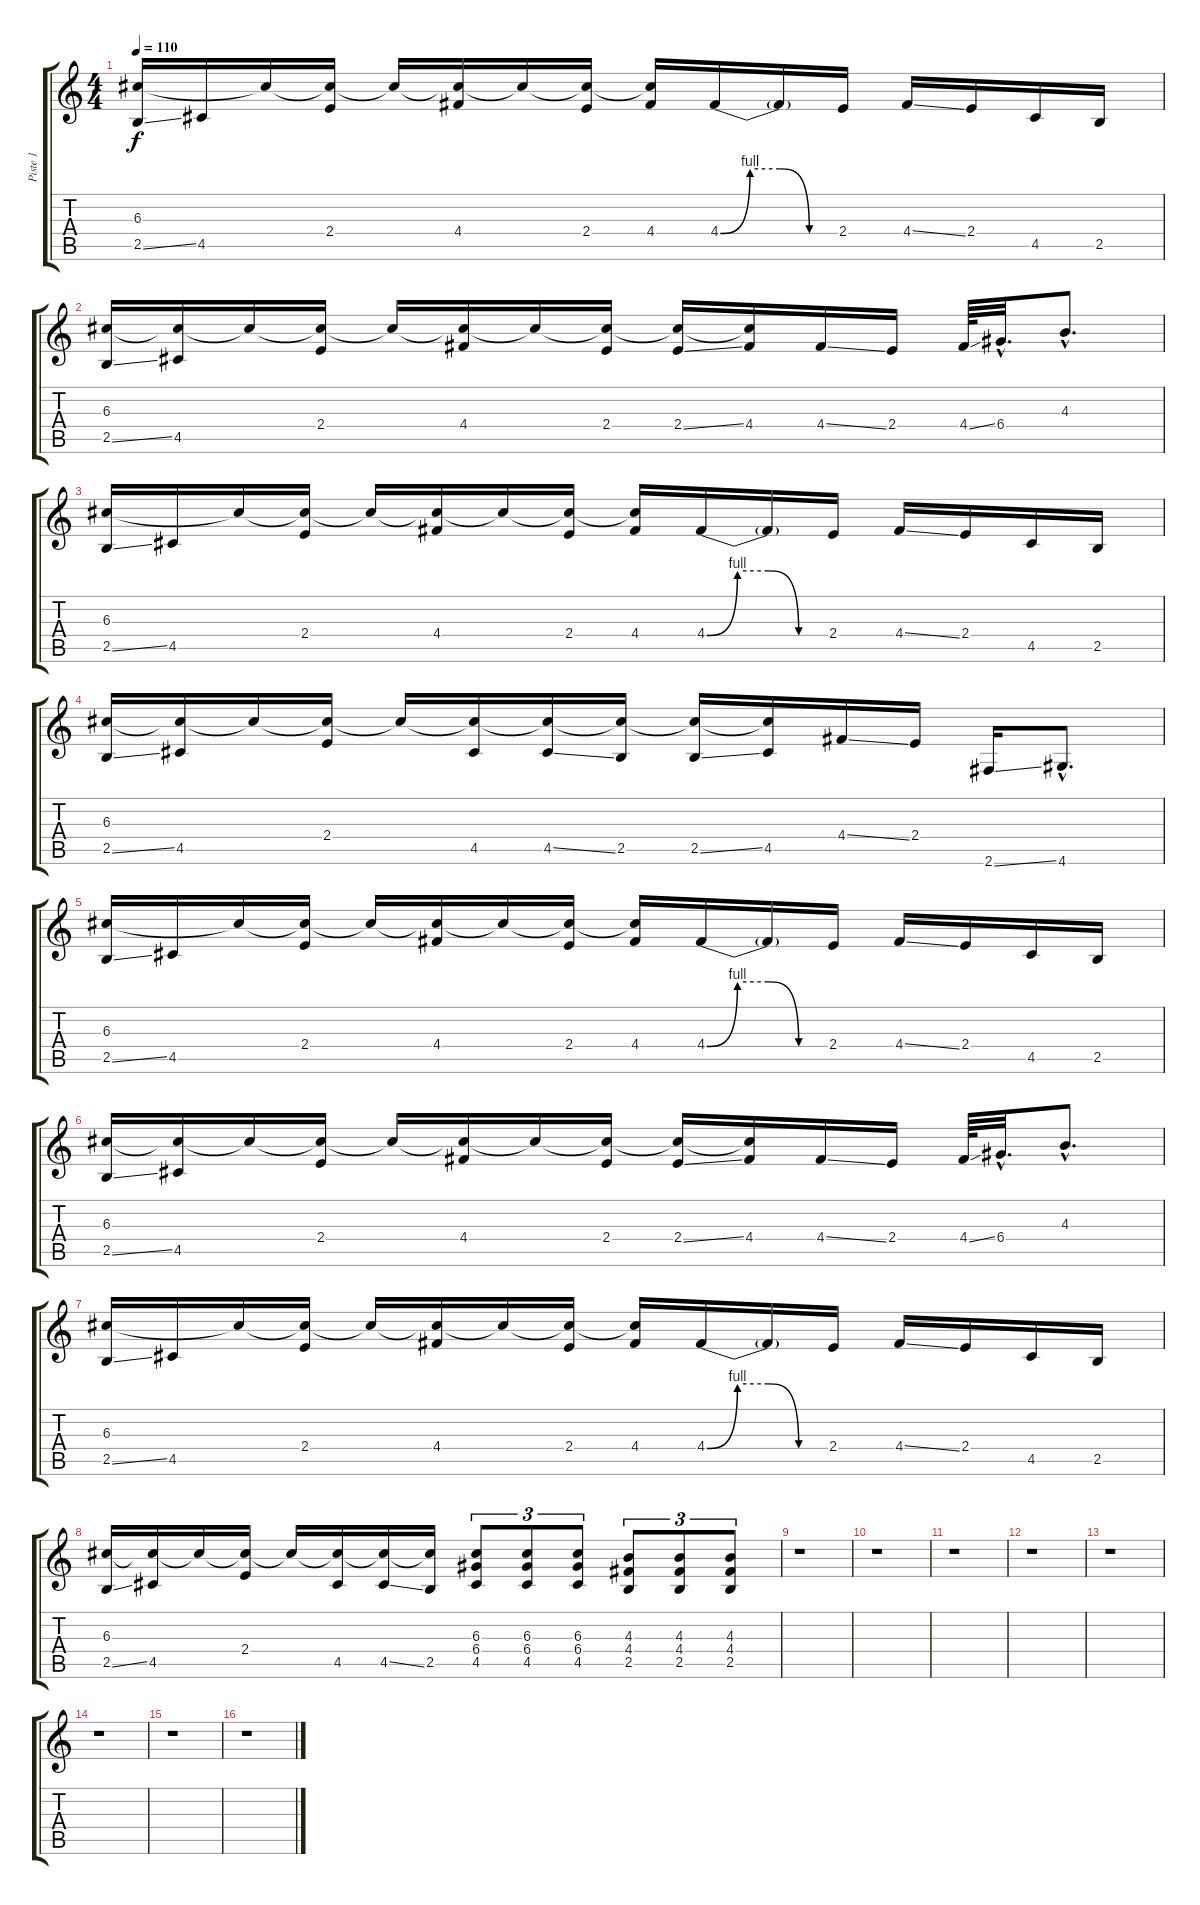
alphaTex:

\track ("Piste 1" "Piste 1") {instrument acousticguitarsteel}
\staff {score tabs}
\tuning (E4 B3 G3 D3 A2 E2) {hide}
\ts (4 4)
\tempo 110
\clef g2
\ks c
(6.3 2.5{ss}).16{dy f} 4.5.16 6.3{t}.16 (6.3{t} 2.4).16 6.3{t}.16 (6.3{t} 4.4).16 6.3{t}.16 (6.3{t} 2.4).16 (6.3{t} 4.4).16 4.4{be (custom 0 0 15 4 30 4 45 0 60 0)}.16 4.4{t}.16 2.4.16 4.4{ss}.16 2.4.16 4.5.16 2.5.16 |
(6.3 2.5{ss}).16 (6.3{t} 4.5).16 6.3{t}.16 (6.3{t} 2.4).16 6.3{t}.16 (6.3{t} 4.4).16 6.3{t}.16 (6.3{t} 2.4).16 (6.3{t} 2.4{ss}).16 (6.3{t} 4.4).16 4.4{ss}.16 2.4.16 4.4{ss}.64 6.4{hac}.32{d} 4.3{hac}.8{d} |
(6.3 2.5{ss}).16 4.5.16 6.3{t}.16 (6.3{t} 2.4).16 6.3{t}.16 (6.3{t} 4.4).16 6.3{t}.16 (6.3{t} 2.4).16 (6.3{t} 4.4).16 4.4{be (custom 0 0 15 4 30 4 45 0 60 0)}.16 4.4{t}.16 2.4.16 4.4{ss}.16 2.4.16 4.5.16 2.5.16 |
(6.3 2.5{ss}).16 (6.3{t} 4.5).16 6.3{t}.16 (6.3{t} 2.4).16 6.3{t}.16 (6.3{t} 4.5).16 (6.3{t} 4.5{ss}).16 (6.3{t} 2.5).16 (6.3{t} 2.5{ss}).16 (6.3{t} 4.5).16 4.4{ss}.16 2.4.16 2.6{ss}.16 4.6{hac}.8{d} |
(6.3 2.5{ss}).16 4.5.16 6.3{t}.16 (6.3{t} 2.4).16 6.3{t}.16 (6.3{t} 4.4).16 6.3{t}.16 (6.3{t} 2.4).16 (6.3{t} 4.4).16 4.4{be (custom 0 0 15 4 30 4 45 0 60 0)}.16 4.4{t}.16 2.4.16 4.4{ss}.16 2.4.16 4.5.16 2.5.16 |
(6.3 2.5{ss}).16 (6.3{t} 4.5).16 6.3{t}.16 (6.3{t} 2.4).16 6.3{t}.16 (6.3{t} 4.4).16 6.3{t}.16 (6.3{t} 2.4).16 (6.3{t} 2.4{ss}).16 (6.3{t} 4.4).16 4.4{ss}.16 2.4.16 4.4{ss}.64 6.4{hac}.32{d} 4.3{hac}.8{d} |
(6.3 2.5{ss}).16 4.5.16 6.3{t}.16 (6.3{t} 2.4).16 6.3{t}.16 (6.3{t} 4.4).16 6.3{t}.16 (6.3{t} 2.4).16 (6.3{t} 4.4).16 4.4{be (custom 0 0 15 4 30 4 45 0 60 0)}.16 4.4{t}.16 2.4.16 4.4{ss}.16 2.4.16 4.5.16 2.5.16 |
(6.3 2.5{ss}).16 (6.3{t} 4.5).16 6.3{t}.16 (6.3{t} 2.4).16 6.3{t}.16 (6.3{t} 4.5).16 (6.3{t} 4.5{ss}).16 (6.3{t} 2.5).16 (6.3 6.4 4.5).8{tu (3 2)} (6.3 6.4 4.5).8{tu (3 2)} (6.3 6.4 4.5).8{tu (3 2)} (4.3 4.4 2.5).8{tu (3 2)} (4.3 4.4 2.5).8{tu (3 2)} (4.3 4.4 2.5).8{tu (3 2)} |
r.1 |
r.1 |
r.1 |
r.1 |
r.1 |
r.1 |
r.1 |
r.1
